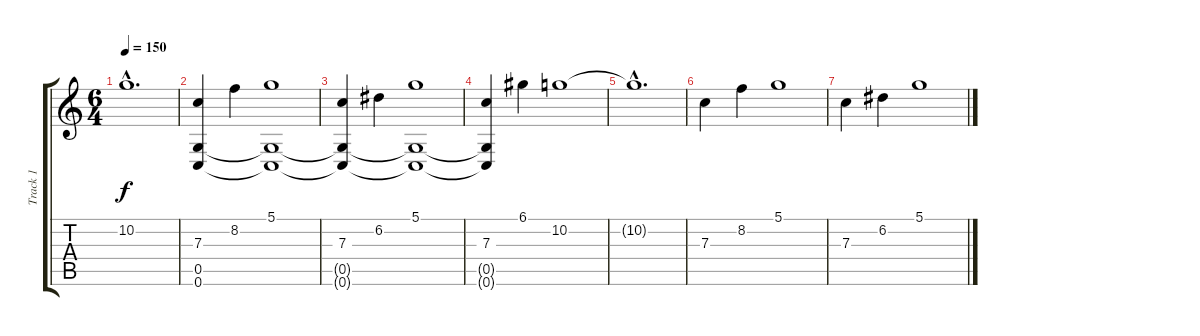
\track ("Track 1" "Track 1") {instrument acousticguitarnylon}
\staff {score tabs}
\tuning (D4 A3 F3 C3 G2 C2) {hide}
\ts (6 4)
\tempo 150
\clef g2
\ks c
10.2{hac t}.1{d dy f} |
(7.3 0.5{t} 0.6{t}).4 8.2.4 (5.1 0.5{t} 0.6{t}).1 |
(7.3 0.5{t} 0.6{t}).4 6.2.4 (5.1 0.5{t} 0.6{t}).1 |
(7.3 0.5{t} 0.6{t}).4 6.1.4 10.2.1 |
10.2{hac t}.1{d} |
7.3.4 8.2.4 5.1.1 |
7.3.4 6.2.4 5.1.1
